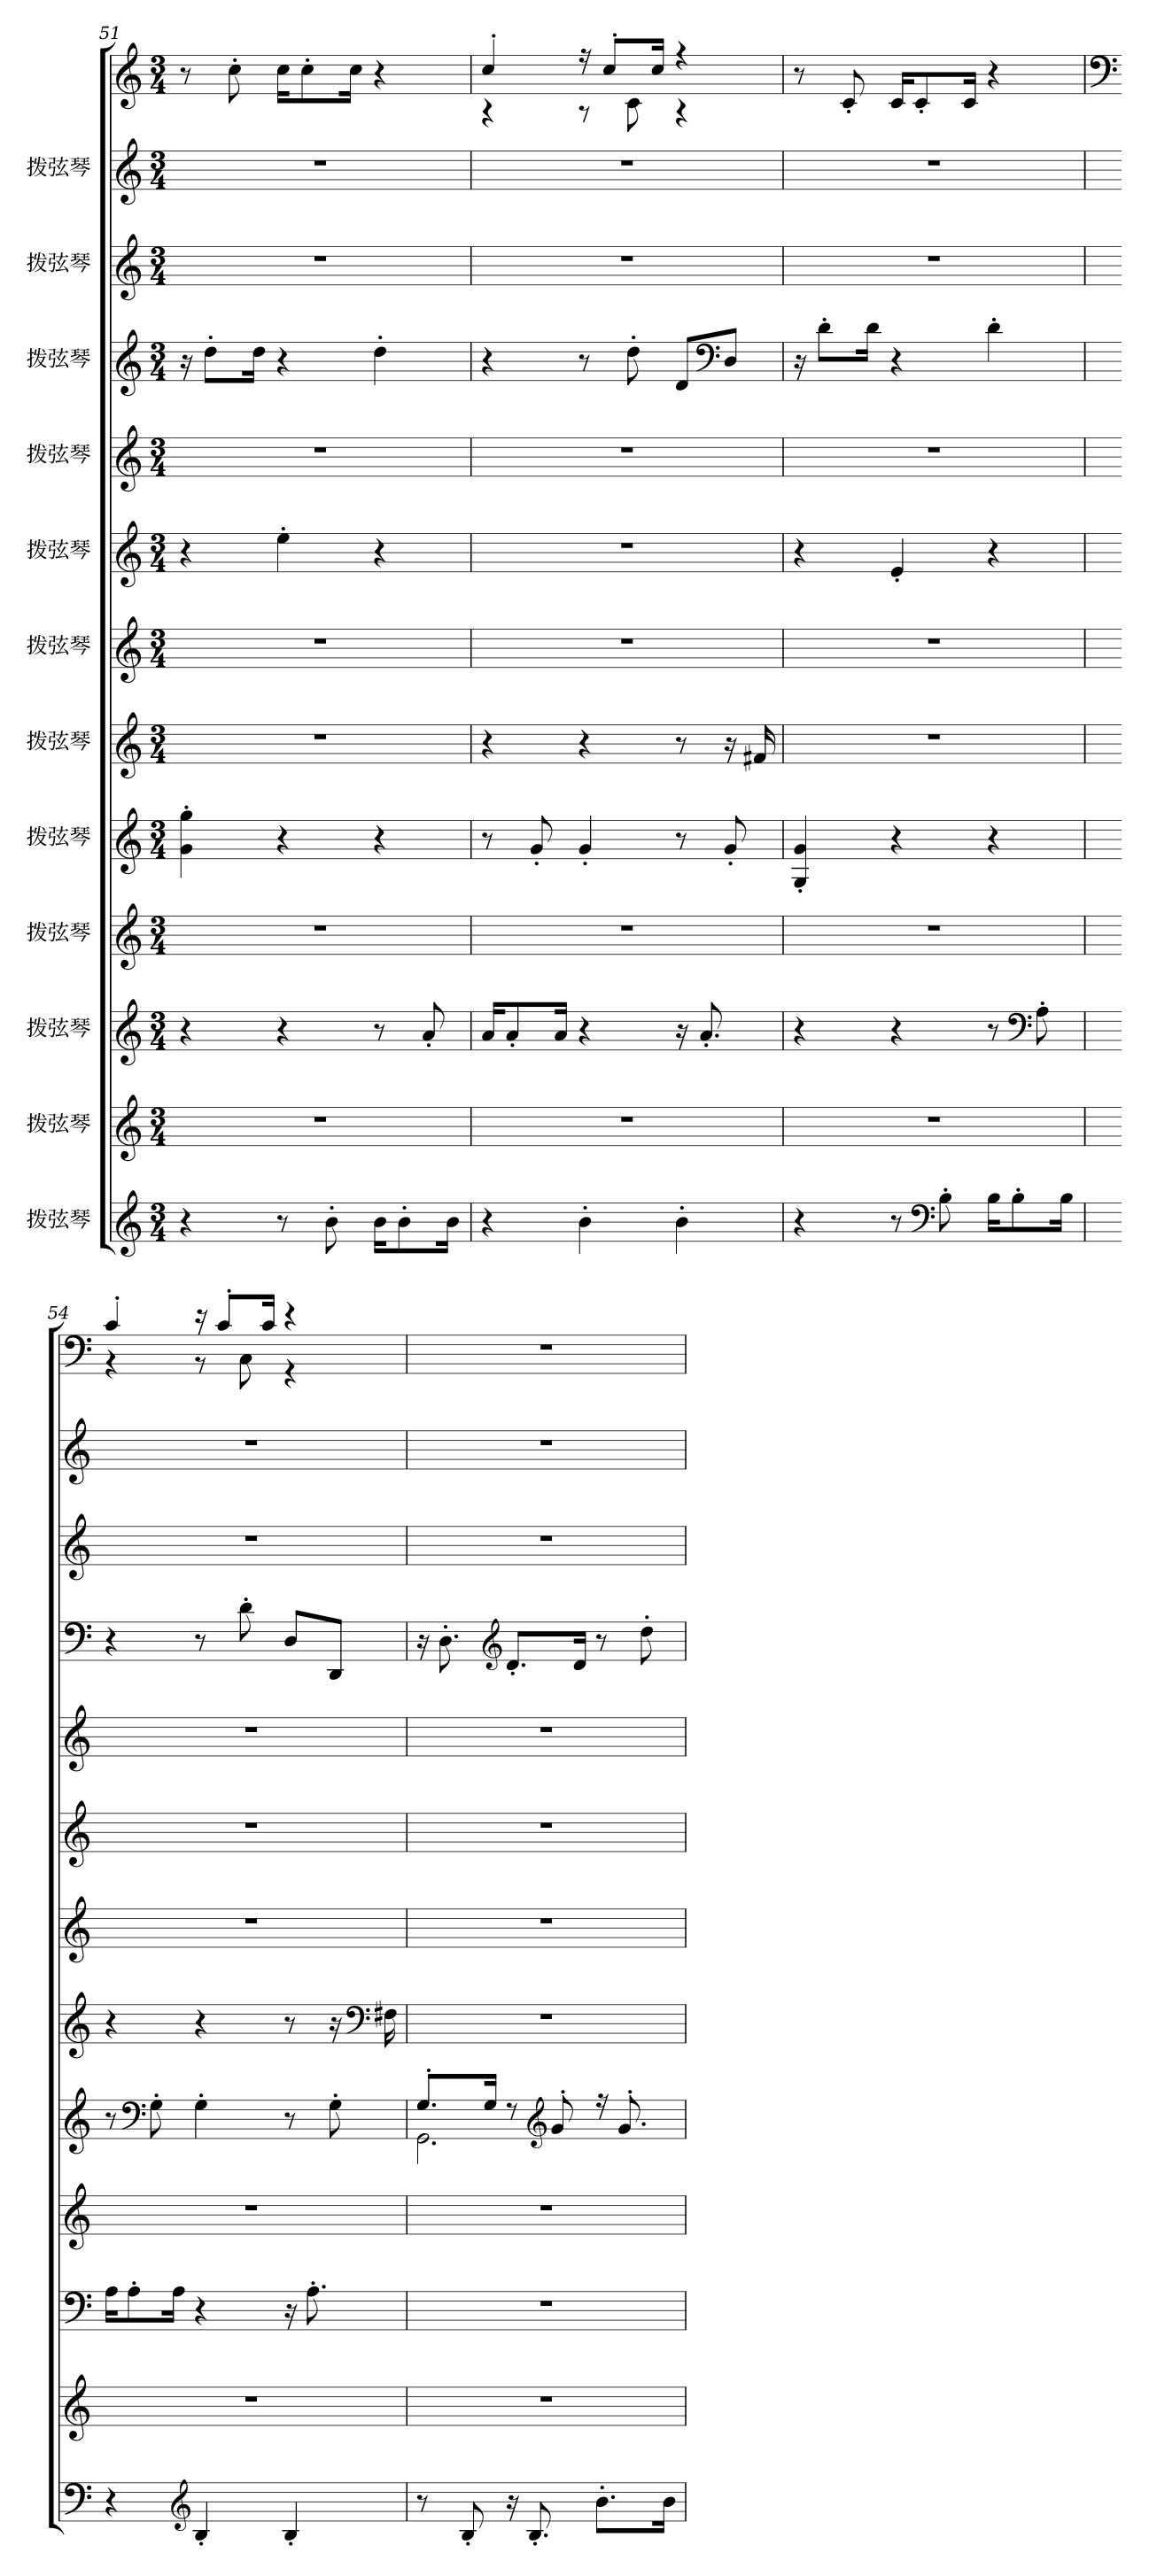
**kern	**kern	**kern	**kern	**kern	**kern	**kern	**kern	**kern	**kern	**kern	**kern	**kern
*part12	*part11	*part10	*part9	*part8	*part7	*part6	*part5	*part4	*part3	*part2	*part1	*part1
*staff13	*staff12	*staff11	*staff10	*staff9	*staff8	*staff7	*staff6	*staff5	*staff4	*staff3	*staff2	*staff1
*I"拨弦琴	*I"拨弦琴	*I"拨弦琴	*I"拨弦琴	*I"拨弦琴	*I"拨弦琴	*I"拨弦琴	*I"拨弦琴	*I"拨弦琴	*I"拨弦琴	*I"拨弦琴	*I"拨弦琴	*
*clefG2	*clefG2	*clefG2	*clefG2	*clefG2	*clefG2	*clefG2	*clefG2	*clefG2	*clefG2	*clefG2	*clefG2	*clefG2
*k[]	*k[]	*k[]	*k[]	*k[]	*k[]	*k[]	*k[]	*k[]	*k[]	*k[]	*k[]	*k[]
*M3/4	*M3/4	*M3/4	*M3/4	*M3/4	*M3/4	*M3/4	*M3/4	*M3/4	*M3/4	*M3/4	*M3/4	*M3/4
=51	=51	=51	=51	=51	=51	=51	=51	=51	=51	=51	=51	=51
4r	2.r	4r	2.r	4g\' 4gg\'	2.r	2.r	4r	2.r	16r	2.r	2.r	8r
.	.	.	.	.	.	.	.	.	8dd'\L	.	.	.
.	.	.	.	.	.	.	.	.	.	.	.	8cc'\
.	.	.	.	.	.	.	.	.	16dd\Jk	.	.	.
8r	.	4r	.	4r	.	.	4ee'\	.	4r	.	.	16cc\KL
.	.	.	.	.	.	.	.	.	.	.	.	8cc'\
8b'\	.	.	.	.	.	.	.	.	.	.	.	.
.	.	.	.	.	.	.	.	.	.	.	.	16cc\Jk
16b\KL	.	8r	.	4r	.	.	4r	.	4dd'\	.	.	4r
8b'\	.	.	.	.	.	.	.	.	.	.	.	.
.	.	8a'/	.	.	.	.	.	.	.	.	.	.
16b\Jk	.	.	.	.	.	.	.	.	.	.	.	.
=52	=52	=52	=52	=52	=52	=52	=52	=52	=52	=52	=52	=52
*	*	*	*	*	*	*	*	*	*	*	*	*^
4r	2.r	16a/KL	2.r	8r	4r	2.r	2.r	2.r	4r	2.r	2.r	4cc'/	4r
.	.	8a'/	.	.	.	.	.	.	.	.	.	.	.
.	.	.	.	8g'/	.	.	.	.	.	.	.	.	.
.	.	16a/Jk	.	.	.	.	.	.	.	.	.	.	.
4b'\	.	4r	.	4g'/	4r	.	.	.	8r	.	.	16r	8r
.	.	.	.	.	.	.	.	.	.	.	.	8cc'/L	.
.	.	.	.	.	.	.	.	.	8dd'\	.	.	.	8c\
.	.	.	.	.	.	.	.	.	.	.	.	16cc/Jk	.
4b'\	.	16r	.	8r	8r	.	.	.	8d/L	.	.	4r	4r
.	.	8.a'/	.	.	.	.	.	.	.	.	.	.	.
*	*	*	*	*	*	*	*	*	*clefF4	*	*	*	*
.	.	.	.	8g'/	16r	.	.	.	8D/J	.	.	.	.
.	.	.	.	.	16f#X/	.	.	.	.	.	.	.	.
*	*	*	*	*	*	*	*	*	*	*	*	*v	*v
!!LO:PB:g=z
=53	=53	=53	=53	=53	=53	=53	=53	=53	=53	=53	=53	=53
4r	2.r	4r	2.r	4G/' 4g/'	2.r	2.r	4r	2.r	16r	2.r	2.r	8r
.	.	.	.	.	.	.	.	.	8d'\L	.	.	.
.	.	.	.	.	.	.	.	.	.	.	.	8c'/
.	.	.	.	.	.	.	.	.	16d\Jk	.	.	.
8r	.	4r	.	4r	.	.	4e'/	.	4r	.	.	16c/KL
.	.	.	.	.	.	.	.	.	.	.	.	8c'/
*clefF4	*	*	*	*	*	*	*	*	*	*	*	*
8B'\	.	.	.	.	.	.	.	.	.	.	.	.
.	.	.	.	.	.	.	.	.	.	.	.	16c/Jk
16B\KL	.	8r	.	4r	.	.	4r	.	4d'\	.	.	4r
8B'\	.	.	.	.	.	.	.	.	.	.	.	.
*	*	*clefF4	*	*	*	*	*	*	*	*	*	*
.	.	8A'\	.	.	.	.	.	.	.	.	.	.
16B\Jk	.	.	.	.	.	.	.	.	.	.	.	.
=54	=54	=54	=54	=54	=54	=54	=54	=54	=54	=54	=54	=54
*	*	*	*	*	*	*	*	*	*	*	*	*clefF4
*	*	*	*	*	*	*	*	*	*	*	*	*^
4r	2.r	16A\KL	2.r	8r	4r	2.r	2.r	2.r	4r	2.r	2.r	4c'/	4r
.	.	8A'\	.	.	.	.	.	.	.	.	.	.	.
*	*	*	*	*clefF4	*	*	*	*	*	*	*	*	*
.	.	.	.	8G'\	.	.	.	.	.	.	.	.	.
.	.	16A\Jk	.	.	.	.	.	.	.	.	.	.	.
*clefG2	*	*	*	*	*	*	*	*	*	*	*	*	*
4B'/	.	4r	.	4G'\	4r	.	.	.	8r	.	.	16r	8r
.	.	.	.	.	.	.	.	.	.	.	.	8c'/L	.
.	.	.	.	.	.	.	.	.	8d'\	.	.	.	8C\
.	.	.	.	.	.	.	.	.	.	.	.	16c/Jk	.
4B'/	.	16r	.	8r	8r	.	.	.	8D/L	.	.	4r	4r
.	.	8.A'\	.	.	.	.	.	.	.	.	.	.	.
.	.	.	.	8G'\	16r	.	.	.	8DD/J	.	.	.	.
*	*	*	*	*	*clefF4	*	*	*	*	*	*	*	*
.	.	.	.	.	16F#X\	.	.	.	.	.	.	.	.
*	*	*	*	*	*	*	*	*	*	*	*	*v	*v
=55	=55	=55	=55	=55	=55	=55	=55	=55	=55	=55	=55	=55
*	*	*	*	*^	*	*	*	*	*	*	*	*
8r	2.r	2.r	2.r	8.G'/L	2.GG\	2.r	2.r	2.r	2.r	16r	2.r	2.r	2.r
.	.	.	.	.	.	.	.	.	.	8.D'\	.	.	.
8B'/	.	.	.	.	.	.	.	.	.	.	.	.	.
.	.	.	.	16G/Jk	.	.	.	.	.	.	.	.	.
*	*	*	*	*	*	*	*	*	*	*clefG2	*	*	*
16r	.	.	.	8r	.	.	.	.	.	8.d'/L	.	.	.
8.B'/	.	.	.	.	.	.	.	.	.	.	.	.	.
*	*	*	*	*clefG2	*	*	*	*	*	*	*	*	*
.	.	.	.	8g'/	.	.	.	.	.	.	.	.	.
.	.	.	.	.	.	.	.	.	.	16d/Jk	.	.	.
8.b'\L	.	.	.	16r	.	.	.	.	.	8r	.	.	.
.	.	.	.	8.g'/	.	.	.	.	.	.	.	.	.
.	.	.	.	.	.	.	.	.	.	8dd'\	.	.	.
16b\Jk	.	.	.	.	.	.	.	.	.	.	.	.	.
*	*	*	*	*v	*v	*	*	*	*	*	*	*	*
=	=	=	=	=	=	=	=	=	=	=	=	=
*-	*-	*-	*-	*-	*-	*-	*-	*-	*-	*-	*-	*-
